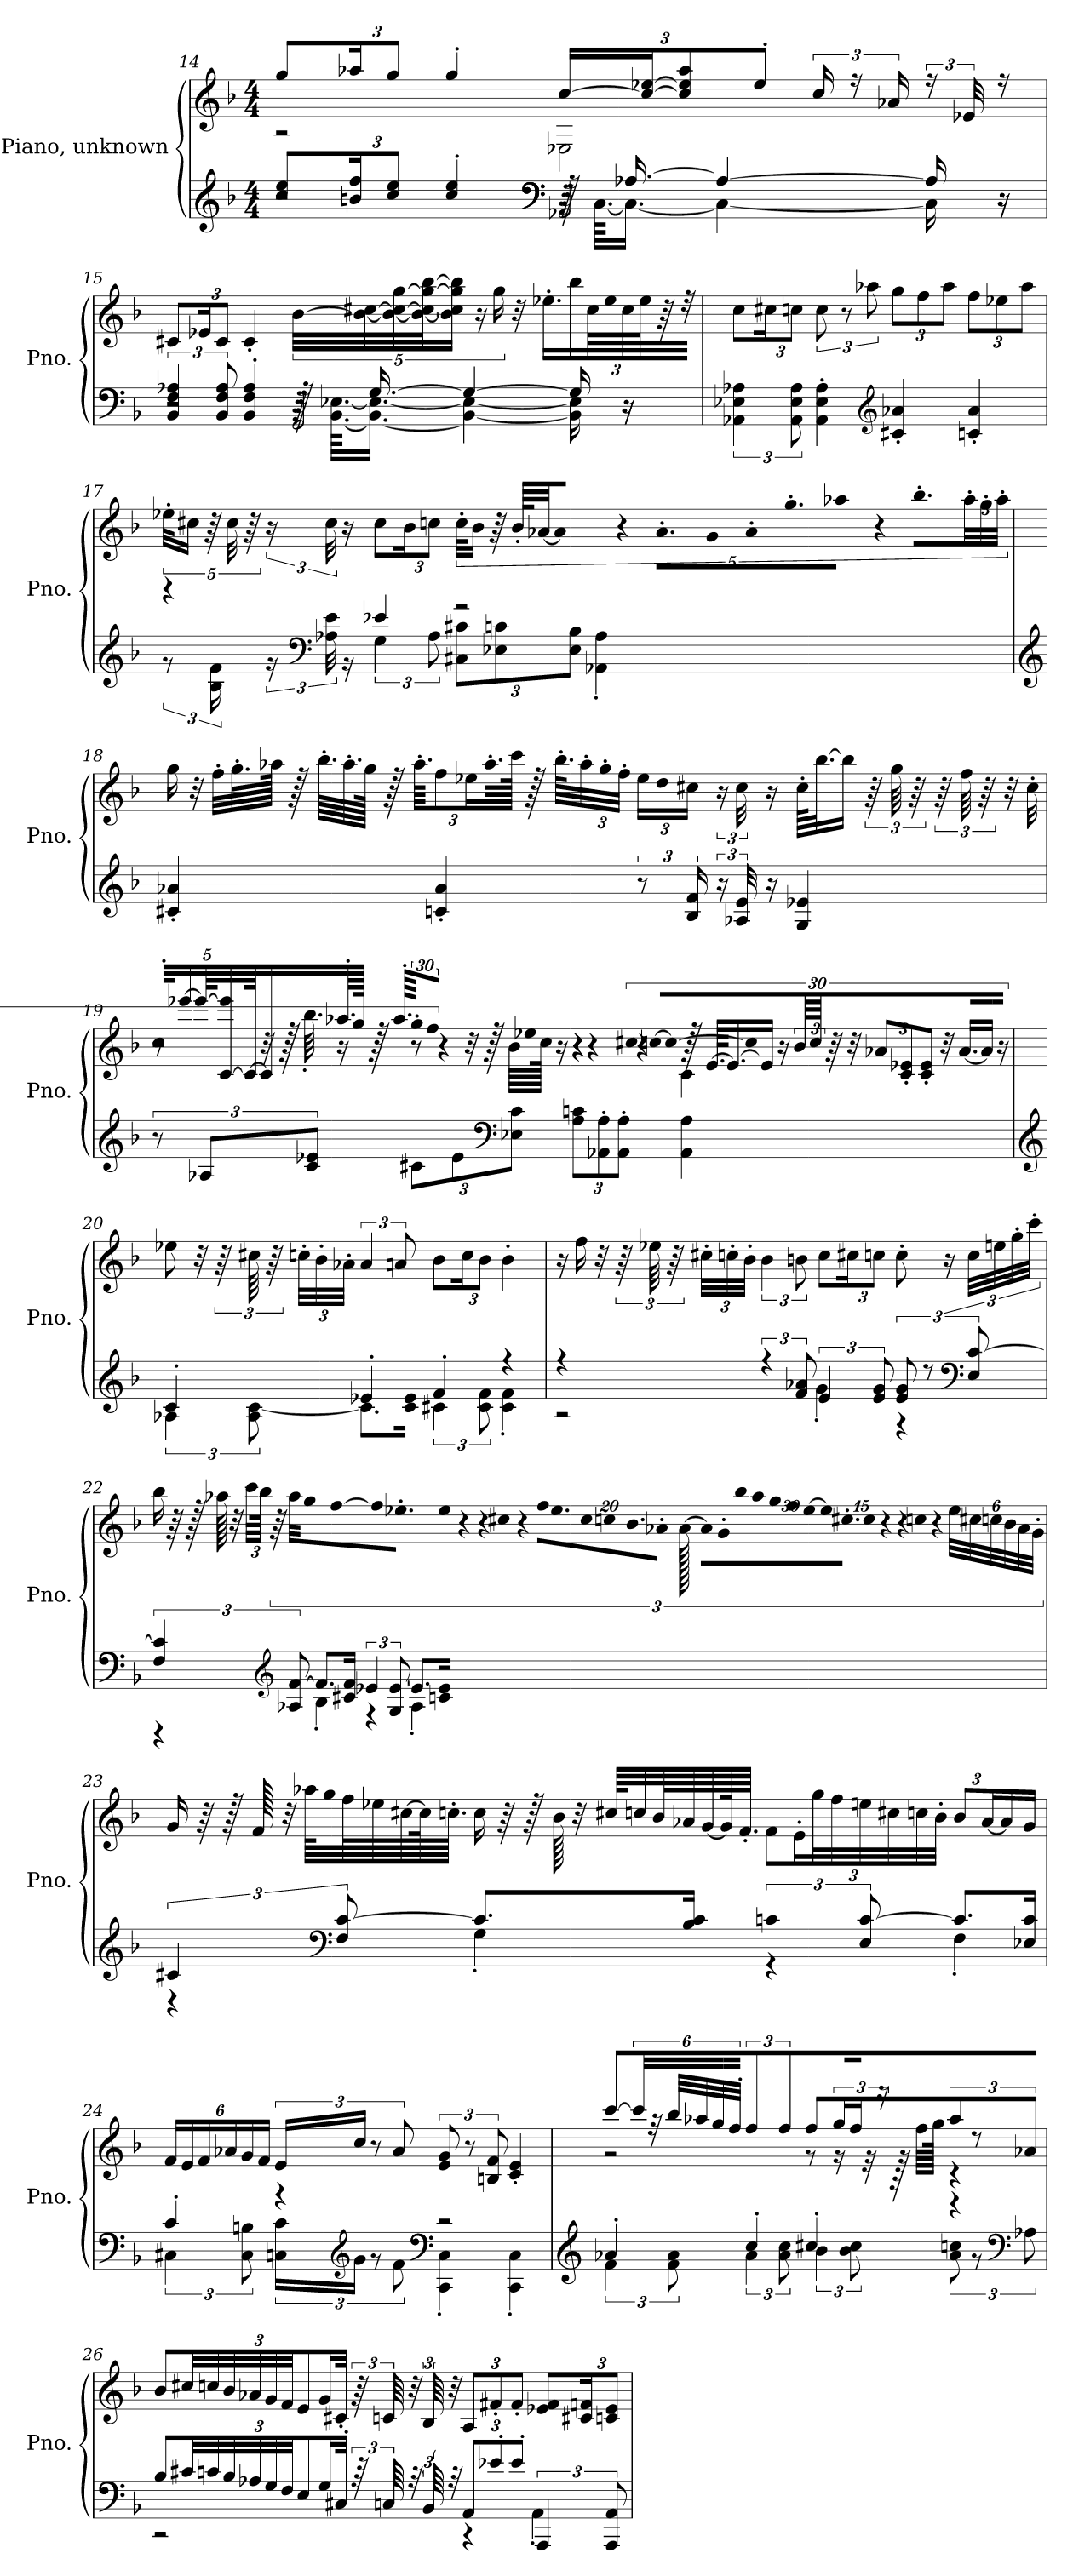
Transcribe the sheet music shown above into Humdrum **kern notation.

**kern	**kern
*part1	*part1
*staff2	*staff1
*I"Piano, unknown	*
*I'Pno.	*
!!LO:LB:g=z
*clefG2	*clefG2
*k[b-]	*k[b-]
*M4/4	*M4/4
=14	=14
*^	*^
*	*^	*	*
8cc/ 8ee/L	2r	2r	8gg/L	2r
*Xbrackettup	*	*	*Xbrackettup	*
24bn/ 24ff/K	.	.	24aa-X/K	.
12cc/ 12ee/J	.	.	12gg/J	.
4cc/' 4ee/'	.	.	4gg'/	.
*clefF4	*	*	*	*
32r	128r	2AA-X/	[24cc/LL	2E-X\
.	[64.C\KKLL	.	.	.
[16.A-X/	16.C\JJ_	.	.	.
.	.	.	24cc/_ [24ee-X/J	.
.	.	.	12cc/] 12ee-/] 12aa-/	.
4A-/_	4C\_	.	.	.
.	.	.	12ee-'/J	.
*	*	*	*brackettup	*
.	.	.	24cc/	.
.	.	.	24r	.
.	.	.	24a-X/	.
16A-/]	16C\]	.	24r	.
.	.	.	48e-X/	.
16r	16r	.	16r	.
*	*	*	*v	*v
!!LO:PB:g=z
=15	=15	=15	=15
*brackettup	*	*	*
6BB-/ 6F/ 6A-X/	2r	2r	8c#X/L
*	*	*	*Xbrackettup
.	.	.	24e-X/K
12BB-/ 12F/ 12A-/	.	.	12c#/J
4BB-/' 4F/' 4A-/'	.	.	4c#'/
*	*	*	*brackettup
32r	128r	2GG/	[40b-\LLL
.	[64.BB-\ [64.E-X\KKLL	.	.
.	.	.	40b-\_ [40cc#X\
[16.G/	16.BB-\_ 16.E-\_JJ	.	.
.	.	.	40b-\_ 40cc#\_ [40gg\
.	.	.	40b-\_ 40cc#\_ 40gg\_ [40bb-\J
.	.	.	20b-\] 20cc#\] 20gg\] 20bb-\]JJ
4G/_	4BB-\_ 4E-\_	.	.
.	.	.	20r
.	.	.	20gg\
.	.	.	32r
.	.	.	16.ee-X'\LL
*	*	*	*Xbrackettup
16G/]	16BB-\] 16E-\]	.	24bb-\
.	.	.	96cc#\LL
.	.	.	96ee-\
*	*	*	*brackettup
16r	16r	.	96cc#\
.	.	.	96ee-\JJJJ
.	.	.	96r
.	.	.	32r
*v	*v	*v	*
=16	=16
6AA-X\ 6E-X\ 6A-X\	8cc\L
*	*Xbrackettup
.	24cc#X\K
12AA-\ 12E-\ 12A-\	12ccn\J
*	*brackettup
4AA-\' 4E-\' 4A-\'	12cc\
.	12r
.	12aa-X\
*clefG2	*
*	*Xbrackettup
4c#X/' 4a-X/'	12gg\L
.	12ff\
.	12aa-\J
4cn/' 4a-/'	12ff\L
.	12ee-X\
.	12aa-\J
!!LO:LB:g=z
=17	=17
*^	*
*	*	*brackettup
4r	12r	40ee-X'\KLL
.	.	20cc#X\JJ
.	.	80r
.	24B-\ 24f\	.
.	.	40cc#\
.	.	80r
.	24r	24r
*clefF4	*	*
.	48A-X\ 48e\	48cc#\
.	16r	16r
4e-X/	6G\	8cc#\L
*	*	*Xbrackettup
.	.	24b-\K
.	12A-\	12ccn\J
*	*Xbrackettup	*brackettup
2r	12C#X\ 12c#X\L	40cc'\KLL
.	.	20b-\JJ
.	.	80r
.	12E-X\ 12cn\	.
.	.	80b-'/KLLL
.	.	[40a-X/
.	.	32a-/JJJ]
.	.	128r
.	.	64.a-'\KKLL
.	12E-\ 12B-\J	.
.	.	16g\J
.	4AA-X\' 4A-\'	8a-'\
.	.	64.gg'\LLL
.	.	128aa-X\JJJJk
.	.	128r
.	.	64.bb-'\KLLL
*	*	*Xbrackettup
.	.	48aa-'\
.	.	48gg'\
.	.	48aa-'\JJJ
*v	*v	*
!!LO:LB:g=z
=18	=18
*clefG2	*
4c#X/' 4a-X/'	16gg\
.	32r
.	32ff'\LLL
.	64.gg'\L
.	128aa-X\JJJJk
.	128r
.	64.bb-'\LLLL
.	64.aa-'\
.	128gg\JJJJk
.	128r
.	64.aa-'\KKKL
4cn/' 4a-/'	12ff\
.	24ee-X\L
.	64.aa-'\LL
.	128ccc\JJJJk
.	128r
.	64.bb-'\KLLL
.	48aa-'\
.	48gg'\
.	48ff'\JJJ
*brackettup	*
12r	24ee-\LL
.	24dd\
24B-/ 24f/	24cc#X\JJ
*	*brackettup
24r	24r
48A-X/ 48e/	48cc#\
16r	16r
4G/ 4e-X/	64cc#'\KLLL
.	[32.bb-\J
.	16bb-\JJ]
.	96r
.	96gg\
.	96r
.	96r
.	96ff\
.	96r
.	32r
.	32cc#'\
!!LO:LB:g=z
=19	=19
*	*Xbrackettup
*	*^
*	*	*^
12r	40cc'/KLL	8r	2r
.	[20eee-X/	.	.
.	80eee-/KL_	.	.
12A-X/L	.	.	.
.	[40c/ 40eee-/]	.	.
.	80c/JK_	.	.
.	16c/]	32r	.
.	.	128r	.
.	.	64.bb-'\	.
12c/ 12e-X/J	.	.	.
.	64.aa-X'/LL	16r	.
.	128gg/JJJJk	.	.
.	128r	.	.
.	64.aa-'/LLLL	.	.
*Xbrackettup	*brackettup	*	*
!	!LO:N:vis=64	!	!
12c#X\L	960%17gg'/	8r	.
!	!LO:N:vis=64	!	!
.	960%17ff/JJJJ	.	.
.	1920ryy	.	.
!	!LO:N:vis=128	!	!
.	1920%17r	.	.
!	!LO:N:vis=256	!	!
.	1920%17ee-X/	.	.
!	!LO:N:vis=128	!	!
.	1920%17r	.	.
!	!LO:N:vis=256	!	!
.	1920%17cc#X/	.	.
!	!LO:N:vis=128	!	!
.	1920%17r	.	.
!	!LO:N:vis=256	!	!
.	[1920%17ccn/KKLLL	.	.
12e-\	.	.	.
!	!LO:N:vis=32	!	!
.	640%23cc/J_	.	.
.	16cc/]	32r	.
.	.	128r	.
.	.	64b-\LLLL	.
*clefF4	*	*	*
12E-X\ 12c#\J	.	.	.
.	.	128cc\JJJJk	.
.	96b-/LL	16r	.
.	96cc/JJJJ	.	.
.	96r	.	.
.	32r	.	.
*	*Xbrackettup	*	*
12A-\ 12cn\L	12a-X/L	4r	4r
12AA-X\' 12A-\'	12c/' 12e-X/'	.	.
12AA-\' 12A-\'J	12c/' 12e-/'J	.	.
4AA-\ 4A-\	32r	4c\	128r
.	.	.	[64.e-/KKLL
.	[16.a-/LL	.	16.e-/_
.	16a-/JJ]	.	16e-/JJ]
.	16r	.	16r
*	*v	*v	*v
!!LO:LB:g=z
=20	=20
*clefG2	*
*^	*
*	*brackettup	*
4c'/	6A-X\	8ee-X\
.	.	32r
*	*	*brackettup
.	.	96r
.	12A-\ [12c\	96cc#X\
.	.	96r
*	*	*Xbrackettup
.	.	48ccn'\LLL
.	.	48b-'\
.	.	48a-X'\JJJ
*	*	*brackettup
4e-X'/	8.c\L]	6a-/
.	.	12an/
.	16c\ 16e-\Jk	.
4f'/	6c#X\	8b-\L
*	*	*Xbrackettup
.	.	24cc\K
.	12c#\ 12f\	12b-\J
4r	4c#\' 4f\'	4b-'\
!!LO:LB:g=z
=21	=21	=21
4r	2r	16r
.	.	16ff\
.	.	32r
*	*	*brackettup
.	.	96r
.	.	96ee-X\
.	.	96r
*	*	*Xbrackettup
.	.	48cc#X'\LLL
.	.	48ccn'\
.	.	48b-'\JJJ
*	*	*brackettup
6r	.	6b-\
12f/ 12a-X/	.	12bn\
6e/	4g'\	8cc\L
*	*	*Xbrackettup
.	.	24cc#X\K
12e/ 12g/	.	12ccn\J
12e/ 12g/	4r	8cc'\
12r	.	.
*	*	*brackettup
.	.	24r
*clefF4	*	*
12E/ [12c/	.	48cc\LLL
*	*	*Xbrackettup
.	.	48een\
.	.	48gg'\
.	.	48ccc'\JJJ
!!LO:PB:g=z
=22	=22	=22
6F/ 6c/]	4r	16bb-\
.	.	64r
.	.	128r
.	.	128aa-X\
.	.	32r
.	.	48ccc\LLL
.	.	96bb-\JJJk
*	*	*brackettup
.	.	96r
*clefG2	*	*
12A-X/ [12f/	.	48aa-\LLL
.	.	64gg\L
.	.	[64ff\
.	.	128ff\K]
.	.	64.ee-X'\JJJJ
8.f/L]	4B-'\	16ee-\
.	.	64r
.	.	128r
.	.	128cc#X\
.	.	32r
*	*	*Xbrackettup
!	!	!LO:N:vis=64
.	.	960%17ff\LLLL
!	!	!LO:N:vis=64.
.	.	640%17ee-\
.	.	1920ryy
!	!	!LO:N:vis=64
.	.	960%17cc#\
!	!	!LO:N:vis=64
16c#X/ 16f/Jk	.	960%17ccn\
!	!	!LO:N:vis=64.
.	.	640%17b-\
.	.	1920ryy
!	!	!LO:N:vis=64
.	.	960%17a-X'\JJJJ
6e-X/	4r	[960a-\
.	.	960%79a-\L]
.	.	24g'\L
.	.	64bb-\KL
.	.	32aa-\
12G/ [12e-/	.	.
.	.	64gg\L
.	.	64ff\
.	.	[64ee-\
.	.	128ee-\K]
.	.	64.cc#X'\JJJJ
8.e-/L]	4A-'\	16cc#\
.	.	64r
.	.	128r
.	.	128ccn\
.	.	32r
.	.	48ee-\LLL
.	.	48cc#X\
.	.	48ccn\
16cn/ 16e-/Jk	.	48b-\
.	.	48a-\
.	.	48g'\JJJ
!!LO:LB:g=z
=23	=23	=23
6c#X/	4r	16g/
.	.	64r
.	.	128r
.	.	128f/
.	.	32r
.	.	64aa-X\KLLL
.	.	32gg\
*clefF4	*	*
12F/ [12c#/	.	.
.	.	64ff\L
.	.	64ee-X\
.	.	[64cc#X\
.	.	128cc#\K]
.	.	64.ccn'\JJJJ
8.c#/L]	4G'\	16cc\
.	.	64r
.	.	128r
.	.	128b-\
.	.	32r
.	.	64cc#X/KLLL
.	.	32ccn/
.	.	64b-/L
16B-/ 16c#/Jk	.	64a-X/
.	.	[64g/
.	.	128g/K]
.	.	64.f'/JJJJ
6cn/	4r	12f\L
.	.	24e'\L
.	.	48gg\L
.	.	48ff\
12E/ [12c/	.	48een\
.	.	48cc#X\
.	.	48ccn\
.	.	48b-'\JJJ
8.c/L]	4F'\	12b-/L
.	.	[24a-/L
.	.	16a-/]
16E-X/ 16c/Jk	.	16g/JJ
!!LO:LB:g=z
=24	=24	=24
4c'/	6C#X\	24f/LL
.	.	24e/
.	.	24f/
.	.	24a-X/
.	12C#\ 12Bn\	24g/
.	.	24f/JJ
*	*	*brackettup
4r	24Cn\ 24c\LL	24e/LL
*clefG2	*	*
.	24g\JJ	24cc/JJ
.	12r	12r
.	12f\	12a-/
*clefF4	*	*
2r	4CC\' 4C\'	12e/ 12g/
.	.	12r
.	.	12Bn/ 12f/
.	4CC\' 4C\'	4c/' 4e/'
!!LO:LB:g=z
=25	=25	=25
*clefG2	*	*
*	*	*^
4a-X'/	6f\	[8ccc/L	2r
.	.	48ccc/Jkk]	.
.	.	48r	.
.	12f\ 12a-\	48bb-/LLL	.
*	*	*Xbrackettup	*
.	.	48aa-X/	.
.	.	48gg/	.
.	.	48ff'/JJJ	.
*	*	*brackettup	*
4cc'/	6a-\	6ff/	.
.	12a-\ 12cc\	12ff/	.
4cc#X'/	6b-\	8ff/L	8r
.	.	24gg/L	16r
.	12b-\ 12cc#\	24ff/JJ	.
.	.	.	32r
.	.	24r	.
.	.	.	128r
.	.	.	64ff\LLLL
.	.	.	128gg\JJJJk
4r	12a-\ 12ccn\	12aa-/	4r
.	12r	12r	.
*clefF4	*	*	*
.	12A-X\	12a-X/	.
*	*	*v	*v
!!LO:LB:g=z
=26	=26	=26
8B-/L	2r	8b-/L
*Xbrackettup	*	*Xbrackettup
48c#X/LL	.	48cc#X/LL
48cn/	.	48ccn/
48B-/	.	48b-/
48A-X/	.	48a-X/
48G/	.	48g/
48F/JJ	.	48f/JJ
12E/	.	12e/
24G/L	.	24g/L
32C#X'/JJk	.	32c#X'/JJk
*brackettup	*	*brackettup
96r	.	96r
96Cn/	.	96cn/
32r	.	32r
96BB-/	.	96B-/
32r	.	32r
*Xbrackettup	*	*Xbrackettup
12AA/L	4r	12A/L
12e-X'/	.	12f#X'/
12e-'/J	.	12f#'/J
*brackettup	*	*
6AAA/	4AA'\	8e-X/ 8f#/L
.	.	24c#X/ 24fn/K
12AAA/ 12AA/	.	12cn/ 12e-/J
*v	*v	*
=	=
*-	*-
